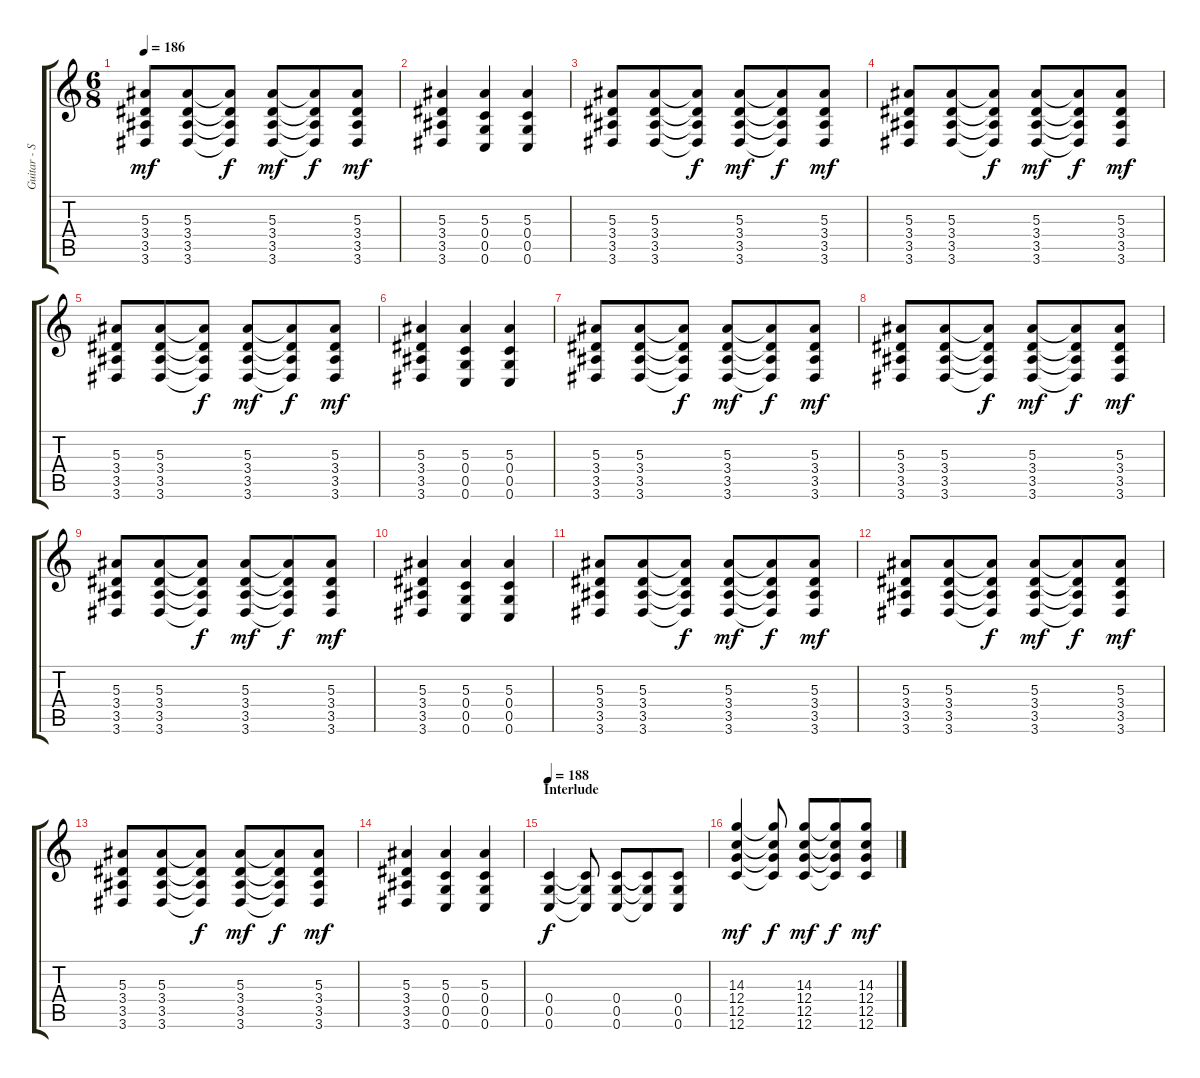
\track ("Guitar - Stef Carpenter" "Guitar - S") {instrument distortionguitar}
\staff {score tabs}
\tuning (D4 A3 F3 C3 G2 C2) {hide}
\ts (6 8)
\tempo 186
\clef g2
\ks c
(5.3 3.4 3.5 3.6).8{dy mf} (5.3 3.4 3.5 3.6).8 (5.3{t} 3.4{t} 3.5{t} 3.6{t}).8{dy f} (5.3 3.4 3.5 3.6).8{dy mf} (5.3{t} 3.4{t} 3.5{t} 3.6{t}).8{dy f} (5.3 3.4 3.5 3.6).8{dy mf} |
(5.3 3.4 3.5 3.6).4 (5.3 0.4 0.5 0.6).4 (5.3 0.4 0.5 0.6).4 |
(5.3 3.4 3.5 3.6).8 (5.3 3.4 3.5 3.6).8 (5.3{t} 3.4{t} 3.5{t} 3.6{t}).8{dy f} (5.3 3.4 3.5 3.6).8{dy mf} (5.3{t} 3.4{t} 3.5{t} 3.6{t}).8{dy f} (5.3 3.4 3.5 3.6).8{dy mf} |
(5.3 3.4 3.5 3.6).8 (5.3 3.4 3.5 3.6).8 (5.3{t} 3.4{t} 3.5{t} 3.6{t}).8{dy f} (5.3 3.4 3.5 3.6).8{dy mf} (5.3{t} 3.4{t} 3.5{t} 3.6{t}).8{dy f} (5.3 3.4 3.5 3.6).8{dy mf} |
(5.3 3.4 3.5 3.6).8 (5.3 3.4 3.5 3.6).8 (5.3{t} 3.4{t} 3.5{t} 3.6{t}).8{dy f} (5.3 3.4 3.5 3.6).8{dy mf} (5.3{t} 3.4{t} 3.5{t} 3.6{t}).8{dy f} (5.3 3.4 3.5 3.6).8{dy mf} |
(5.3 3.4 3.5 3.6).4 (5.3 0.4 0.5 0.6).4 (5.3 0.4 0.5 0.6).4 |
(5.3 3.4 3.5 3.6).8 (5.3 3.4 3.5 3.6).8 (5.3{t} 3.4{t} 3.5{t} 3.6{t}).8{dy f} (5.3 3.4 3.5 3.6).8{dy mf} (5.3{t} 3.4{t} 3.5{t} 3.6{t}).8{dy f} (5.3 3.4 3.5 3.6).8{dy mf} |
(5.3 3.4 3.5 3.6).8 (5.3 3.4 3.5 3.6).8 (5.3{t} 3.4{t} 3.5{t} 3.6{t}).8{dy f} (5.3 3.4 3.5 3.6).8{dy mf} (5.3{t} 3.4{t} 3.5{t} 3.6{t}).8{dy f} (5.3 3.4 3.5 3.6).8{dy mf} |
(5.3 3.4 3.5 3.6).8 (5.3 3.4 3.5 3.6).8 (5.3{t} 3.4{t} 3.5{t} 3.6{t}).8{dy f} (5.3 3.4 3.5 3.6).8{dy mf} (5.3{t} 3.4{t} 3.5{t} 3.6{t}).8{dy f} (5.3 3.4 3.5 3.6).8{dy mf} |
(5.3 3.4 3.5 3.6).4 (5.3 0.4 0.5 0.6).4 (5.3 0.4 0.5 0.6).4 |
(5.3 3.4 3.5 3.6).8 (5.3 3.4 3.5 3.6).8 (5.3{t} 3.4{t} 3.5{t} 3.6{t}).8{dy f} (5.3 3.4 3.5 3.6).8{dy mf} (5.3{t} 3.4{t} 3.5{t} 3.6{t}).8{dy f} (5.3 3.4 3.5 3.6).8{dy mf} |
(5.3 3.4 3.5 3.6).8 (5.3 3.4 3.5 3.6).8 (5.3{t} 3.4{t} 3.5{t} 3.6{t}).8{dy f} (5.3 3.4 3.5 3.6).8{dy mf} (5.3{t} 3.4{t} 3.5{t} 3.6{t}).8{dy f} (5.3 3.4 3.5 3.6).8{dy mf} |
(5.3 3.4 3.5 3.6).8 (5.3 3.4 3.5 3.6).8 (5.3{t} 3.4{t} 3.5{t} 3.6{t}).8{dy f} (5.3 3.4 3.5 3.6).8{dy mf} (5.3{t} 3.4{t} 3.5{t} 3.6{t}).8{dy f} (5.3 3.4 3.5 3.6).8{dy mf} |
(5.3 3.4 3.5 3.6).4 (5.3 0.4 0.5 0.6).4 (5.3 0.4 0.5 0.6).4 |
\section ("" "Interlude")
\tempo 188
(0.4 0.5 0.6).4{dy f} (0.4{t} 0.5{t} 0.6{t}).8 (0.4 0.5 0.6).8 (0.4{t} 0.5{t} 0.6{t}).8 (0.4 0.5 0.6).8 |
(14.3 12.4 12.5 12.6).4{dy mf} (14.3{t} 12.4{t} 12.5{t} 12.6{t}).8{dy f} (14.3 12.4 12.5 12.6).8{dy mf} (14.3{t} 12.4{t} 12.5{t} 12.6{t}).8{dy f} (14.3{ss} 12.4{ss} 12.5{ss} 12.6{ss}).8{dy mf}
